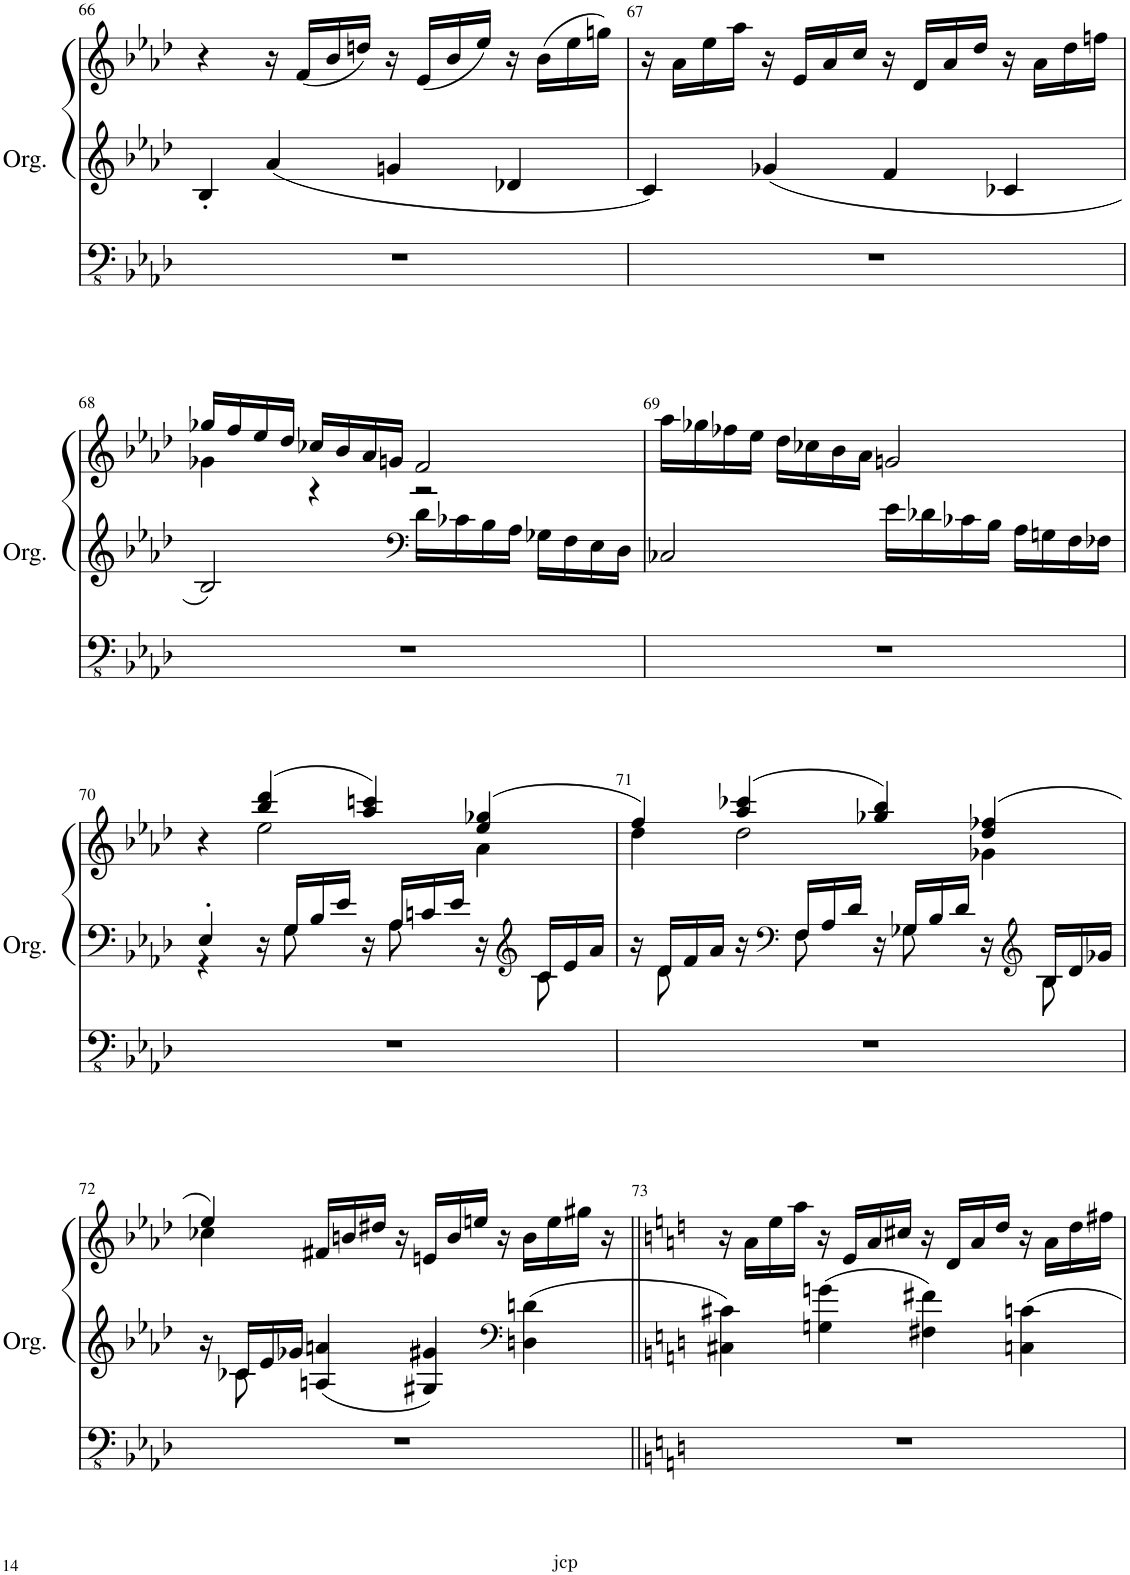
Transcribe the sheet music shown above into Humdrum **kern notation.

**kern	**kern	**kern
*part1	*part1	*part1
*staff3	*staff2	*staff1
*I"Orgue à tuyaux	*	*
*I'Org.	*	*
!!LO:PB:g=z
*clefFv4	*clefG2	*clefG2
*k[b-e-a-d-]	*k[b-e-a-d-]	*k[b-e-a-d-]
*M4/4	*M4/4	*M4/4
*met(c)	*met(c)	*met(c)
=66	=66	=66
1r	4B-'/	4r
.	4a-/	16r
.	.	(16f/LL
.	.	16b-/
.	.	16ddn/JJ)
.	4gn/	16r
.	.	(16e-/LL
.	.	16b-/
.	.	16ee-/JJ)
.	4d-X/	16r
.	.	(16b-\LL
.	.	16ee-\
.	.	16ggn\JJ)
=67	=67	=67
1r	4c/	16r
.	.	16a-\LL
.	.	16ee-\
.	.	16aa-\JJ
.	4g-X/	16r
.	.	16e-/LL
.	.	16a-/
.	.	16cc/JJ
.	4f/	16r
.	.	16d-/LL
.	.	16a-/
.	.	16dd-/JJ
.	4c-X/	16r
.	.	16a-\LL
.	.	16dd-\
.	.	16ffn\JJ
!!LO:LB:g=z
=68	=68	=68
*	*	*^
1r	2B-/	16gg-X/LL	4g-X\
.	.	16ff/	.
.	.	16ee-/	.
.	.	16dd-/JJ	.
.	.	16cc-X/LL	4r
.	.	16b-/	.
.	.	16a-/	.
.	.	16gn/JJ	.
*	*clefF4	*	*
.	16d-\LL	2f/	2r
.	16c-X\	.	.
.	16B-\	.	.
.	16A-\JJ	.	.
.	16G-X\LL	.	.
.	16F\	.	.
.	16E-\	.	.
.	16D-\JJ	.	.
*	*	*v	*v
=69	=69	=69
1r	2C-X/	16aa-\LL
.	.	16gg-X\
.	.	16ff-X\
.	.	16ee-\JJ
.	.	16dd-\LL
.	.	16cc-X\
.	.	16b-\
.	.	16a-\JJ
.	16e-\LL	2gn/
.	16d-X\	.
.	16c-X\	.
.	16B-\JJ	.
.	16A-\LL	.
.	16Gn\	.
.	16F\	.
.	16F-X\JJ	.
!!LO:LB:g=z
=70	=70	=70
*	*^	*^
1r	4E-'/	4r	4r	4ryy
.	16r	16ryy	(4bb-/ 4ddd-/	2ee-\
.	16G/LL	8G\	.	.
.	16B-/	.	.	.
.	16e-/JJ	8ryy	.	.
.	16r	.	4aa-/ 4cccn/)	.
.	16A-/LL	8A-\	.	.
.	16cn/	.	.	.
.	16e-/JJ	8ryy	.	.
.	16r	.	(4ee-/ 4gg-X/	4a-\
*	*clefG2	*	*	*
.	16c/LL	8c\	.	.
.	16e-/	.	.	.
.	16a-/JJ	16ryy	.	.
=71	=71	=71	=71	=71
1r	16r	16ryy	4ff/)	4dd-\
.	16d-/LL	8d-\	.	.
.	16f/	.	.	.
.	16a-/JJ	8ryy	.	.
.	16r	.	(4aa-/ 4ccc-X/	2dd-\
*	*clefF4	*	*	*
.	16F/LL	8F\	.	.
.	16A-/	.	.	.
.	16d-/JJ	8ryy	.	.
.	16r	.	4gg-X/ 4bb-/)	.
.	16G-X/LL	8G-\	.	.
.	16B-/	.	.	.
.	16d-/JJ	8ryy	.	.
.	16r	.	(4dd-/ 4ff-X/	4g-X\
*	*clefG2	*	*	*
.	16B-/LL	8B-\	.	.
.	16d-/	.	.	.
.	16g-X/JJ	16ryy	.	.
!!LO:LB:g=z	!!
=72	=72	=72	=72	=72
1r	16r	16ryy	4ee-/)	4cc-X\
.	16c-X/LL	8c-\	.	.
.	16e-/	.	.	.
.	16g-X/JJ	2ryy	.	.
.	4An/ 4an/	.	16f#X/LL	2.ryy
.	.	.	16bn/	.
.	.	.	16dd#X/JJ	.
.	.	.	16r	.
.	4G#X/ 4g#X/	.	16en/LL	.
.	.	.	16b/	.
.	.	.	16een/JJ	.
.	.	4ryy	16r	.
*	*clefF4	*	*	*
.	4Dn\ 4dn\	.	16b\LL	.
.	.	.	16ee\	.
.	.	.	16gg#X\JJ	.
.	.	16ryy	16r	.
*	*v	*v	*	*
*	*	*v	*v
=73||	=73||	=73||
*k[]	*k[]	*k[]
1r	4C#X\ 4c#X\	16r
.	.	16a\LL
.	.	16ee\
.	.	16aa\JJ
.	4Gn\ 4gn\	16r
.	.	16e/LL
.	.	16a/
.	.	16cc#X/JJ
.	4F#X\ 4f#X\	16r
.	.	16d/LL
.	.	16a/
.	.	16dd/JJ
.	4Cn\ 4cn\	16r
.	.	16a\LL
.	.	16dd\
.	.	16ff#X\JJ
=	=	=
*-	*-	*-
